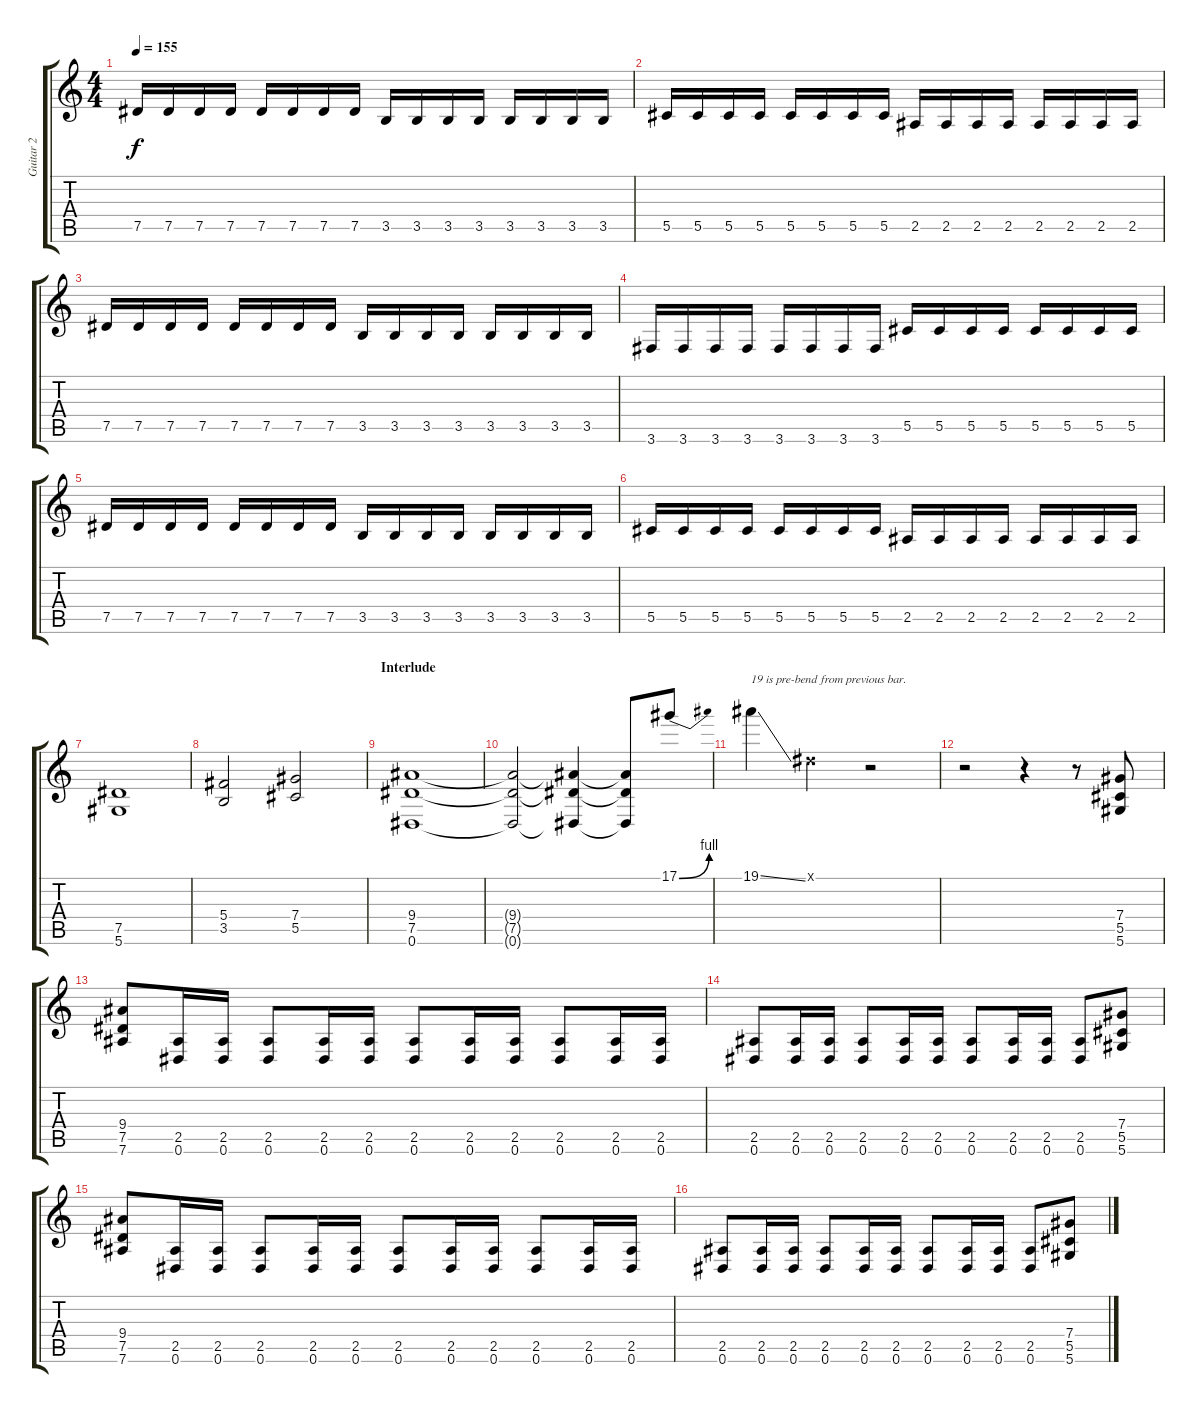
\track ("Guitar 2" "Guitar 2") {instrument overdrivenguitar}
\staff {score tabs}
\tuning (Eb4 Bb3 Gb3 Db3 Ab2 Eb2) {hide}
\ts (4 4)
\tempo 155
\clef g2
\ks c
7.5.16{dy f} 7.5.16 7.5.16 7.5.16 7.5.16 7.5.16 7.5.16 7.5.16 3.5.16 3.5.16 3.5.16 3.5.16 3.5.16 3.5.16 3.5.16 3.5.16 |
5.5.16 5.5.16 5.5.16 5.5.16 5.5.16 5.5.16 5.5.16 5.5.16 2.5.16 2.5.16 2.5.16 2.5.16 2.5.16 2.5.16 2.5.16 2.5.16 |
7.5.16 7.5.16 7.5.16 7.5.16 7.5.16 7.5.16 7.5.16 7.5.16 3.5.16 3.5.16 3.5.16 3.5.16 3.5.16 3.5.16 3.5.16 3.5.16 |
3.6.16 3.6.16 3.6.16 3.6.16 3.6.16 3.6.16 3.6.16 3.6.16 5.5.16 5.5.16 5.5.16 5.5.16 5.5.16 5.5.16 5.5.16 5.5.16 |
7.5.16 7.5.16 7.5.16 7.5.16 7.5.16 7.5.16 7.5.16 7.5.16 3.5.16 3.5.16 3.5.16 3.5.16 3.5.16 3.5.16 3.5.16 3.5.16 |
5.5.16 5.5.16 5.5.16 5.5.16 5.5.16 5.5.16 5.5.16 5.5.16 2.5.16 2.5.16 2.5.16 2.5.16 2.5.16 2.5.16 2.5.16 2.5.16 |
(7.5 5.6).1 |
(5.4 3.5).2 (7.4 5.5).2 |
\section ("" "Interlude")
(9.4 7.5 0.6).1 |
(9.4{t} 7.5{t} 0.6{t}).2 (9.4{t} 7.5{t} 0.6{t}).4 (9.4{t} 7.5{t} 0.6{t}).8 17.1{be (bend 0 0 60 4)}.8 |
19.1{ss}.4{txt "19 is pre-bend from previous bar."} 0.1{x}.4 r.2 |
r.2 r.4 r.8 (7.4 5.5 5.6).8 |
(9.4 7.5 7.6).8 (2.5 0.6).16 (2.5 0.6).16 (2.5 0.6).8 (2.5 0.6).16 (2.5 0.6).16 (2.5 0.6).8 (2.5 0.6).16 (2.5 0.6).16 (2.5 0.6).8 (2.5 0.6).16 (2.5 0.6).16 |
(2.5 0.6).8 (2.5 0.6).16 (2.5 0.6).16 (2.5 0.6).8 (2.5 0.6).16 (2.5 0.6).16 (2.5 0.6).8 (2.5 0.6).16 (2.5 0.6).16 (2.5 0.6).8 (7.4 5.5 5.6).8 |
(9.4 7.5 7.6).8 (2.5 0.6).16 (2.5 0.6).16 (2.5 0.6).8 (2.5 0.6).16 (2.5 0.6).16 (2.5 0.6).8 (2.5 0.6).16 (2.5 0.6).16 (2.5 0.6).8 (2.5 0.6).16 (2.5 0.6).16 |
(2.5 0.6).8 (2.5 0.6).16 (2.5 0.6).16 (2.5 0.6).8 (2.5 0.6).16 (2.5 0.6).16 (2.5 0.6).8 (2.5 0.6).16 (2.5 0.6).16 (2.5 0.6).8 (7.4 5.5 5.6).8
